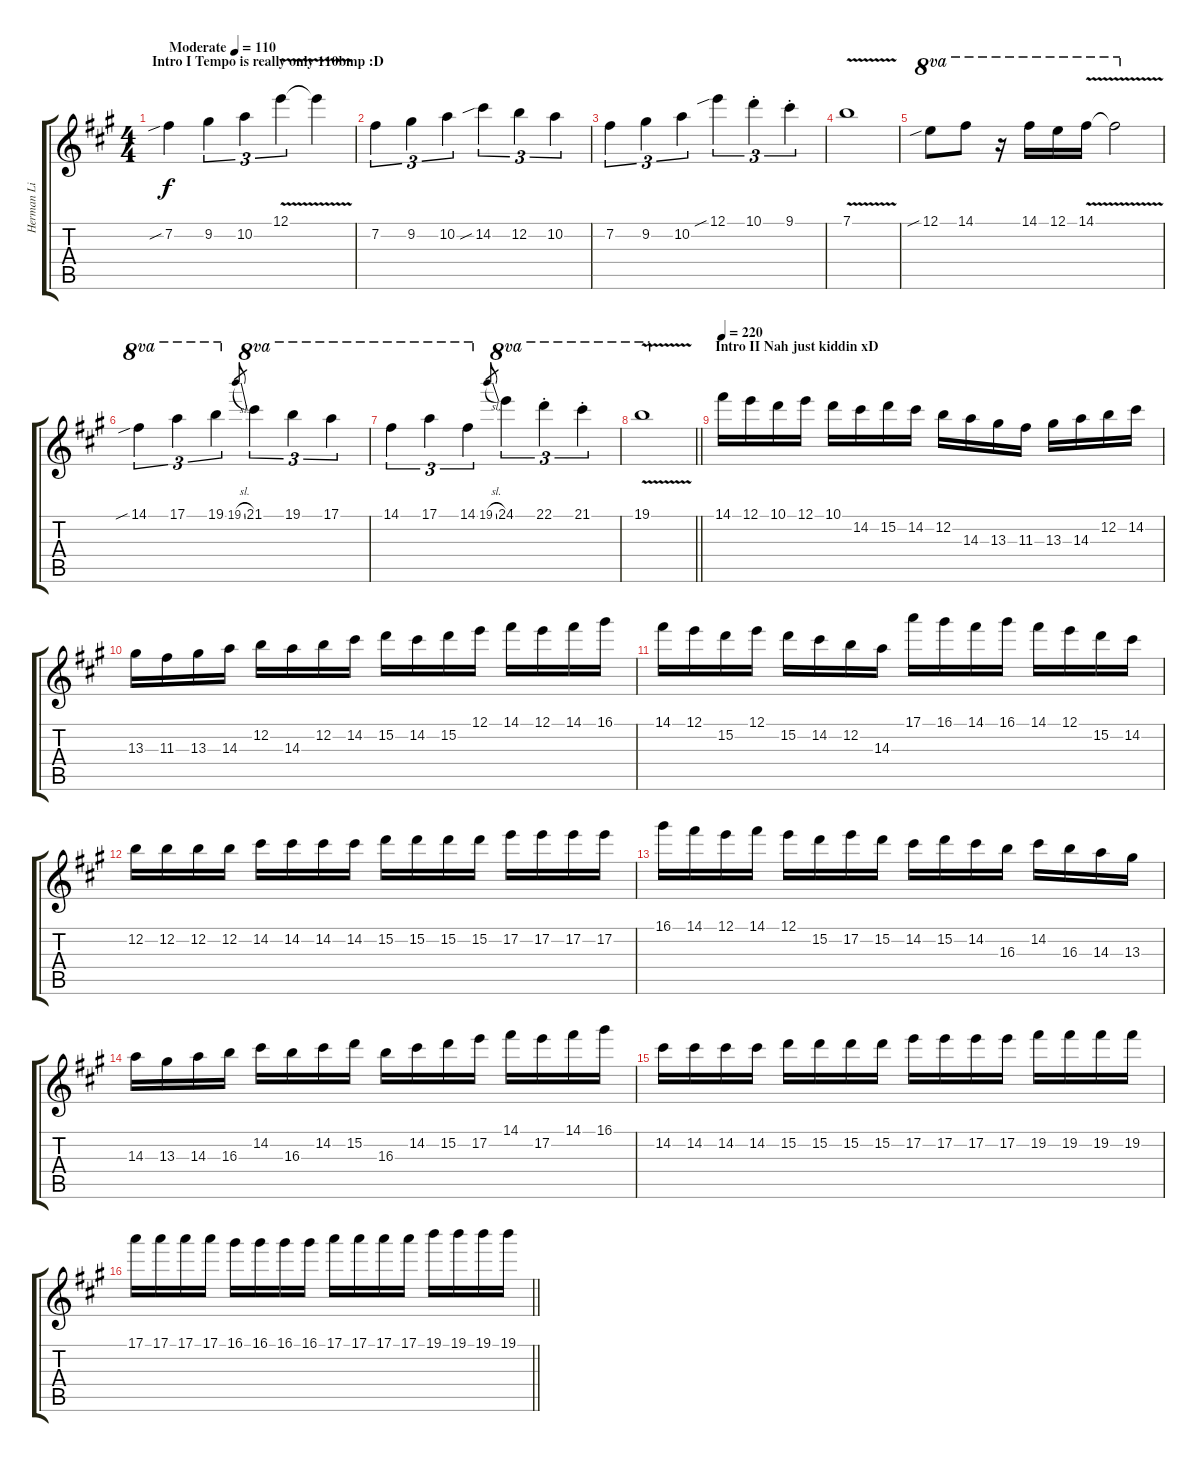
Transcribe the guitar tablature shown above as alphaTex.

\track ("Herman Li I" "Herman Li ") {instrument overdrivenguitar}
\staff {score tabs}
\tuning (E4 B3 G3 D3 A2 E2) {hide}
\ts (4 4)
\section ("" "Intro I Tempo is really only 110bmp :D")
\tempo (110 "Moderate")
\clef g2
\ks a
7.2{sib}.4{dy f volume 15 instrument overdrivenguitar} 9.2.4{tu (3 2)} 10.2.4{tu (3 2)} 12.1{v}.4{tu (3 2)} 12.1{t}.4 |
7.2.4{tu (3 2)} 9.2.4{tu (3 2)} 10.2.4{tu (3 2)} 14.2{sib}.4{tu (3 2)} 12.2.4{tu (3 2)} 10.2.4{tu (3 2)} |
7.2.4{tu (3 2)} 9.2.4{tu (3 2)} 10.2.4{tu (3 2)} 12.1{sib}.4{tu (3 2)} 10.1{st}.4{tu (3 2)} 9.1{st}.4{tu (3 2)} |
7.1{v}.1 |
12.1{sib}.8{ot 8va} 14.1.8{ot 8va} r.16{ot 8va} 14.1.16{ot 8va} 12.1.16{ot 8va} 14.1{v}.16{ot 8va} 14.1{t}.2{ot 8va} |
14.1{sib}.4{tu (3 2) ot 8va} 17.1.4{tu (3 2) ot 8va} 19.1.4{tu (3 2) ot 8va} 19.1{sl}.8{gr} 21.1.4{tu (3 2) ot 8va} 19.1.4{tu (3 2) ot 8va} 17.1.4{tu (3 2) ot 8va} |
14.1.4{tu (3 2) ot 8va} 17.1.4{tu (3 2) ot 8va} 14.1.4{tu (3 2) ot 8va} 19.1{sl}.8{gr} 24.1.4{tu (3 2) ot 8va} 22.1{st}.4{tu (3 2) ot 8va} 21.1{st}.4{tu (3 2) ot 8va} |
\barLineRight lightlight
19.1{v}.1{ot 8va} |
\section ("" "Intro II Nah just kiddin xD")
\tempo 220
14.1.16 12.1.16 10.1.16 12.1.16 10.1.16 14.2.16 15.2.16 14.2.16 12.2.16 14.3.16 13.3.16 11.3.16 13.3.16 14.3.16 12.2.16 14.2.16 |
13.3.16 11.3.16 13.3.16 14.3.16 12.2.16 14.3.16 12.2.16 14.2.16 15.2.16 14.2.16 15.2.16 12.1.16 14.1.16 12.1.16 14.1.16 16.1.16 |
14.1.16 12.1.16 15.2.16 12.1.16 15.2.16 14.2.16 12.2.16 14.3.16 17.1.16 16.1.16 14.1.16 16.1.16 14.1.16 12.1.16 15.2.16 14.2.16 |
12.2.16 12.2.16 12.2.16 12.2.16 14.2.16 14.2.16 14.2.16 14.2.16 15.2.16 15.2.16 15.2.16 15.2.16 17.2.16 17.2.16 17.2.16 17.2.16 |
16.1.16 14.1.16 12.1.16 14.1.16 12.1.16 15.2.16 17.2.16 15.2.16 14.2.16 15.2.16 14.2.16 16.3.16 14.2.16 16.3.16 14.3.16 13.3.16 |
14.3.16 13.3.16 14.3.16 16.3.16 14.2.16 16.3.16 14.2.16 15.2.16 16.3.16 14.2.16 15.2.16 17.2.16 14.1.16 17.2.16 14.1.16 16.1.16 |
14.2.16 14.2.16 14.2.16 14.2.16 15.2.16 15.2.16 15.2.16 15.2.16 17.2.16 17.2.16 17.2.16 17.2.16 19.2.16 19.2.16 19.2.16 19.2.16 |
\barLineRight lightlight
17.1.16 17.1.16 17.1.16 17.1.16 16.1.16 16.1.16 16.1.16 16.1.16 17.1.16 17.1.16 17.1.16 17.1.16 19.1.16 19.1.16 19.1.16 19.1.16
